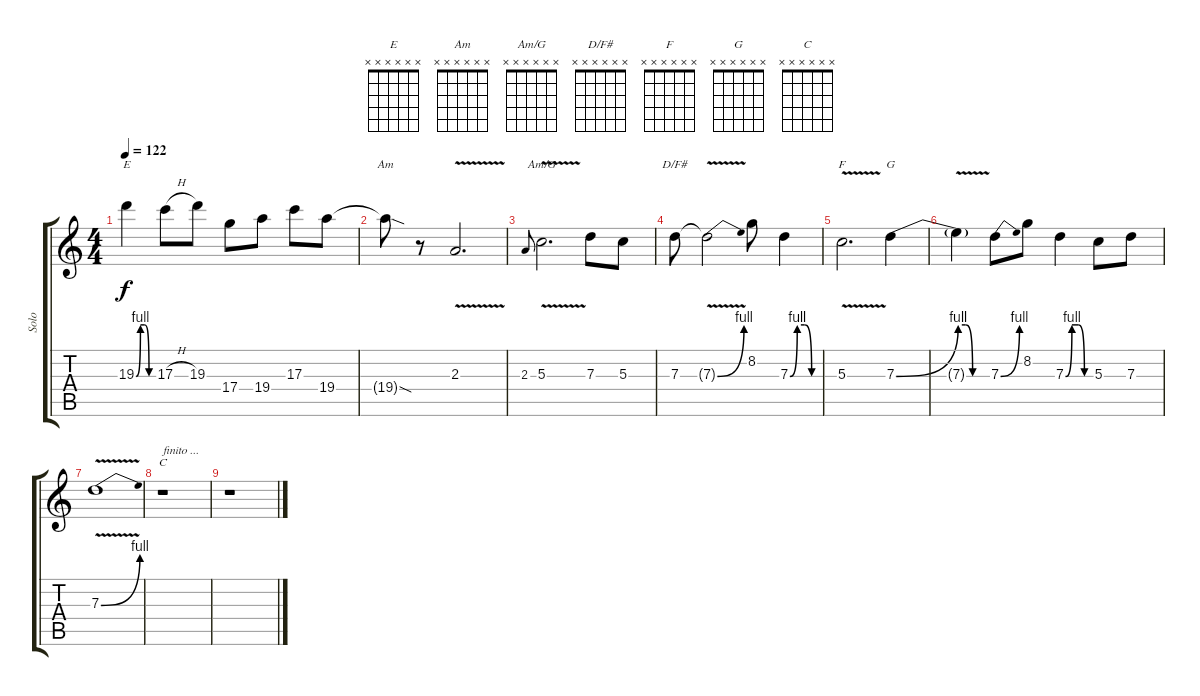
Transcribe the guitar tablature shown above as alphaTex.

\track ("Solo" "Solo") {instrument distortionguitar}
\staff {score tabs}
\tuning (E4 B3 G3 D3 A2 E2) {hide}
\chord ("E" x x x x x x)
\chord ("Am" x x x x x x)
\chord ("Am/G" x x x x x x)
\chord ("D/F#" x x x x x x)
\chord ("F" x x x x x x)
\chord ("G" x x x x x x)
\chord ("C" x x x x x x)
\ts (4 4)
\tempo 122
\clef g2
\ks c
19.3{be (custom 0 0 15 4 30 4 45 0 60 0)}.4{ch "E" dy f} 17.3{h}.8 19.3.8 17.4.8 19.4.8 17.3.8 19.4.8 |
19.4{sod t}.8{ch "Am"} r.8 2.3{v}.2{d} |
2.3.8{gr onbeat} 5.3{v}.2{d ch "Am/G"} 7.3.8 5.3.8 |
7.3.8{ch "D/F#"} 7.3{be (bend 0 0 60 4) v t}.2 8.2.8 7.3{be (custom 0 0 15 4 30 4 45 0 60 0)}.4 |
5.3{v}.2{d ch "F"} 7.3{be (bend 0 0 60 4)}.4{ch "G"} |
7.3{be (custom 0 4 15 4 30 0 60 0) v t}.4 7.3{be (bend 0 0 60 4)}.8 8.2.8 7.3{be (custom 0 0 15 4 30 4 45 0 60 0)}.4 5.3.8 7.3.8 |
7.3{be (bend 0 0 60 4) v}.1 |
r.1{ch "C" txt "finito ..."} |
r.1
